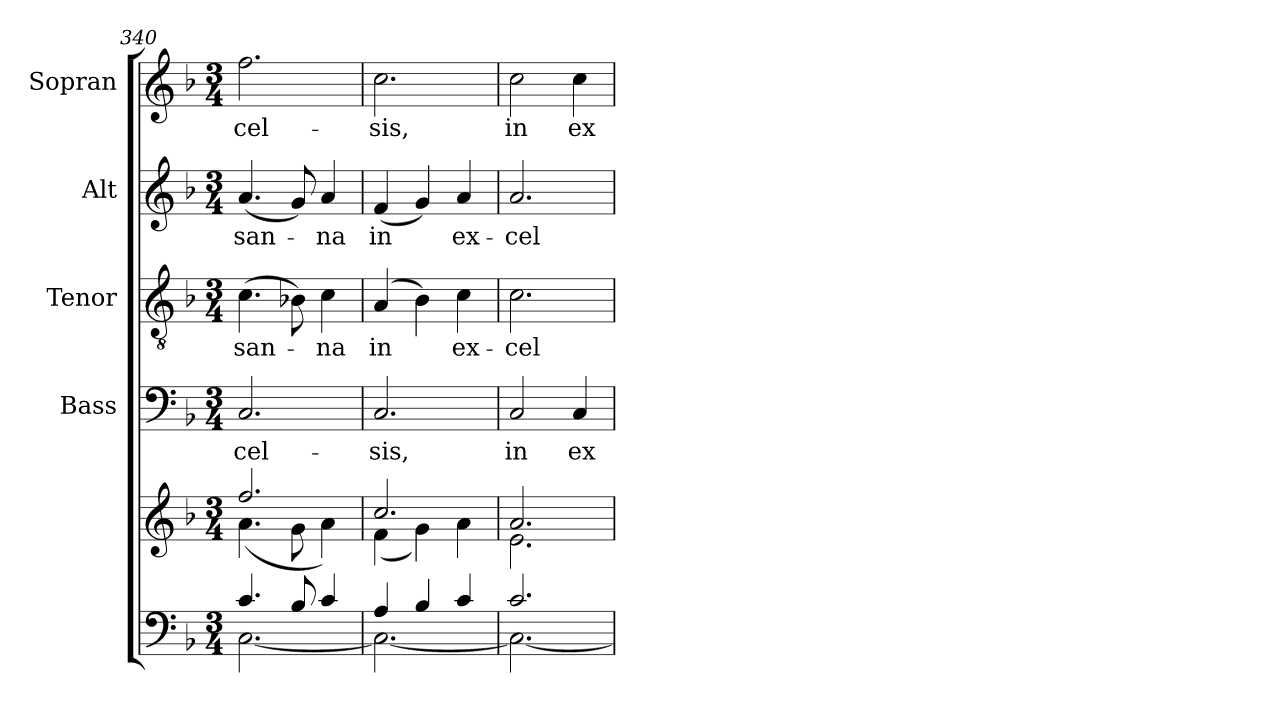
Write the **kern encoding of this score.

**kern	**kern	**kern	**text	**kern	**text	**kern	**text	**kern	**text
*part5	*part5	*part4	*part4	*part3	*part3	*part2	*part2	*part1	*part1
*staff6	*staff5	*staff4	*staff4	*staff3	*staff3	*staff2	*staff2	*staff1	*staff1
*	*	*I"Bass	*	*I"Tenor	*	*I"Alt	*	*I"Sopran	*
*	*	*I'B.	*	*I'T.	*	*I'A.	*	*I'S.	*
!!LO:LB:g=z
*clefF4	*clefG2	*clefF4	*	*clefGv2	*	*clefG2	*	*clefG2	*
*k[b-]	*k[b-]	*k[b-]	*	*k[b-]	*	*k[b-]	*	*k[b-]	*
*F:	*F:	*F:	*	*F:	*	*F:	*	*F:	*
*M3/4	*M3/4	*M3/4	*	*M3/4	*	*M3/4	*	*M3/4	*
=340	=340	=340	=340	=340	=340	=340	=340	=340	=340
*^	*^	*	*	*	*	*	*	*	*
!	!	!	!	!	!LO:LY:b	!	!LO:LY:b	!	!LO:LY:b	!	!LO:LY:b
4.c/	[<2.C\	2.ff/	(<4.a\	2.C/	-cel-	(>4.c\	-san-	(<4.a/	-san-	2.ff\	-cel-
8B-/	.	.	8g\	.	.	8B-X\)	.	8g/)	.	.	.
!	!	!	!	!	!	!	!LO:LY:b	!	!LO:LY:b	!	!
4c/	.	.	4a\)	.	.	4c\	-na	4a/	-na	.	.
=341	=341	=341	=341	=341	=341	=341	=341	=341	=341	=341	=341
!	!	!	!	!	!LO:LY:b	!	!LO:LY:b	!	!LO:LY:b	!	!LO:LY:b
4A/	2.C\_	2.cc/	(<4f\	2.C/	-sis,	(4A/	in	(<4f/	in	2.cc\	-sis,
4B-/	.	.	4g\)	.	.	4B-\)	.	4g/)	.	.	.
!	!	!	!	!	!	!	!LO:LY:b	!	!LO:LY:b	!	!
4c/	.	.	4a\	.	.	4c\	ex-	4a/	ex-	.	.
=342	=342	=342	=342	=342	=342	=342	=342	=342	=342	=342	=342
!	!	!	!	!	!LO:LY:b	!	!LO:LY:b	!	!LO:LY:b	!	!LO:LY:b
2.c/	2.C\_	2.a/	2.e\	2C/	in	2.c\	-cel-	2.a/	-cel-	2cc\	in
!	!	!	!	!	!LO:LY:b	!	!	!	!	!	!LO:LY:b
.	.	.	.	4C/	ex-	.	.	.	.	4cc\	ex-
*v	*v	*	*	*	*	*	*	*	*	*	*
*	*v	*v	*	*	*	*	*	*	*	*
=	=	=	=	=	=	=	=	=	=
*-	*-	*-	*-	*-	*-	*-	*-	*-	*-
